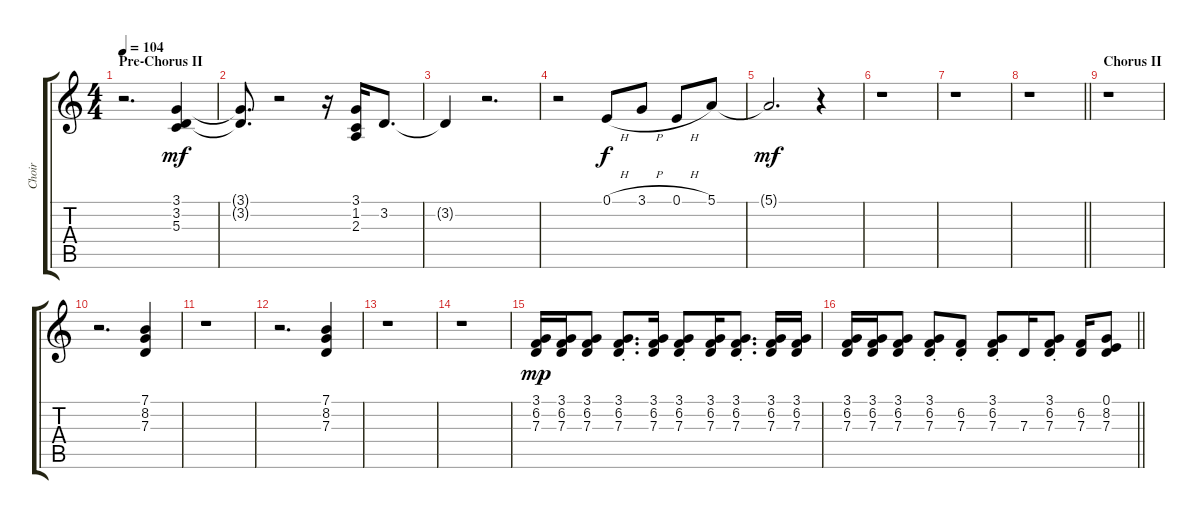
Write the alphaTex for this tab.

\track ("Choir" "Choir") {instrument choiraahs}
\staff {score tabs}
\tuning (E4 B3 G3 D3 A2 E2) {hide}
\ts (4 4)
\section ("" "Pre-Chorus II")
\tempo 104
\clef g2
\ks c
r.2{d dy mf} (3.1 3.2 5.3).4 |
(3.1{t} 3.2{t}).8{d} r.2 r.16 (3.1 1.2 2.3).16 3.2.8{d} |
3.2{t}.4 r.2{d} |
r.2 0.1{h}.8{dy f} 3.1{h}.8 0.1{h}.8 5.1.8 |
5.1{t}.2{d dy mf} r.4 |
r.1 |
r.1 |
\barLineRight lightlight
r.1 |
\section ("" "Chorus II")
r.1 |
r.2{d} (7.1 8.2 7.3).4 |
r.1 |
r.2{d} (7.1 8.2 7.3).4 |
r.1 |
r.1 |
(3.1 6.2 7.3).16{dy mp} (3.1 6.2 7.3).16 (3.1 6.2 7.3).8 (3.1{st} 6.2{st} 7.3{st}).8{d} (3.1 6.2 7.3).16 (3.1{st} 6.2{st} 7.3{st}).8 (3.1 6.2 7.3).16 (3.1{st} 6.2{st} 7.3{st}).8{d} (3.1 6.2 7.3).16 (3.1 6.2 7.3).16 |
\barLineRight lightlight
(3.1 6.2 7.3).16 (3.1 6.2 7.3).16 (3.1 6.2 7.3).8 (3.1{st} 6.2{st} 7.3{st}).8 (6.2{st} 7.3{st}).8 (3.1{st} 6.2{st} 7.3{st}).8 7.3.16 (3.1{st} 6.2{st} 7.3{st}).8 (6.2 7.3).16 (0.1 8.2 7.3).8
